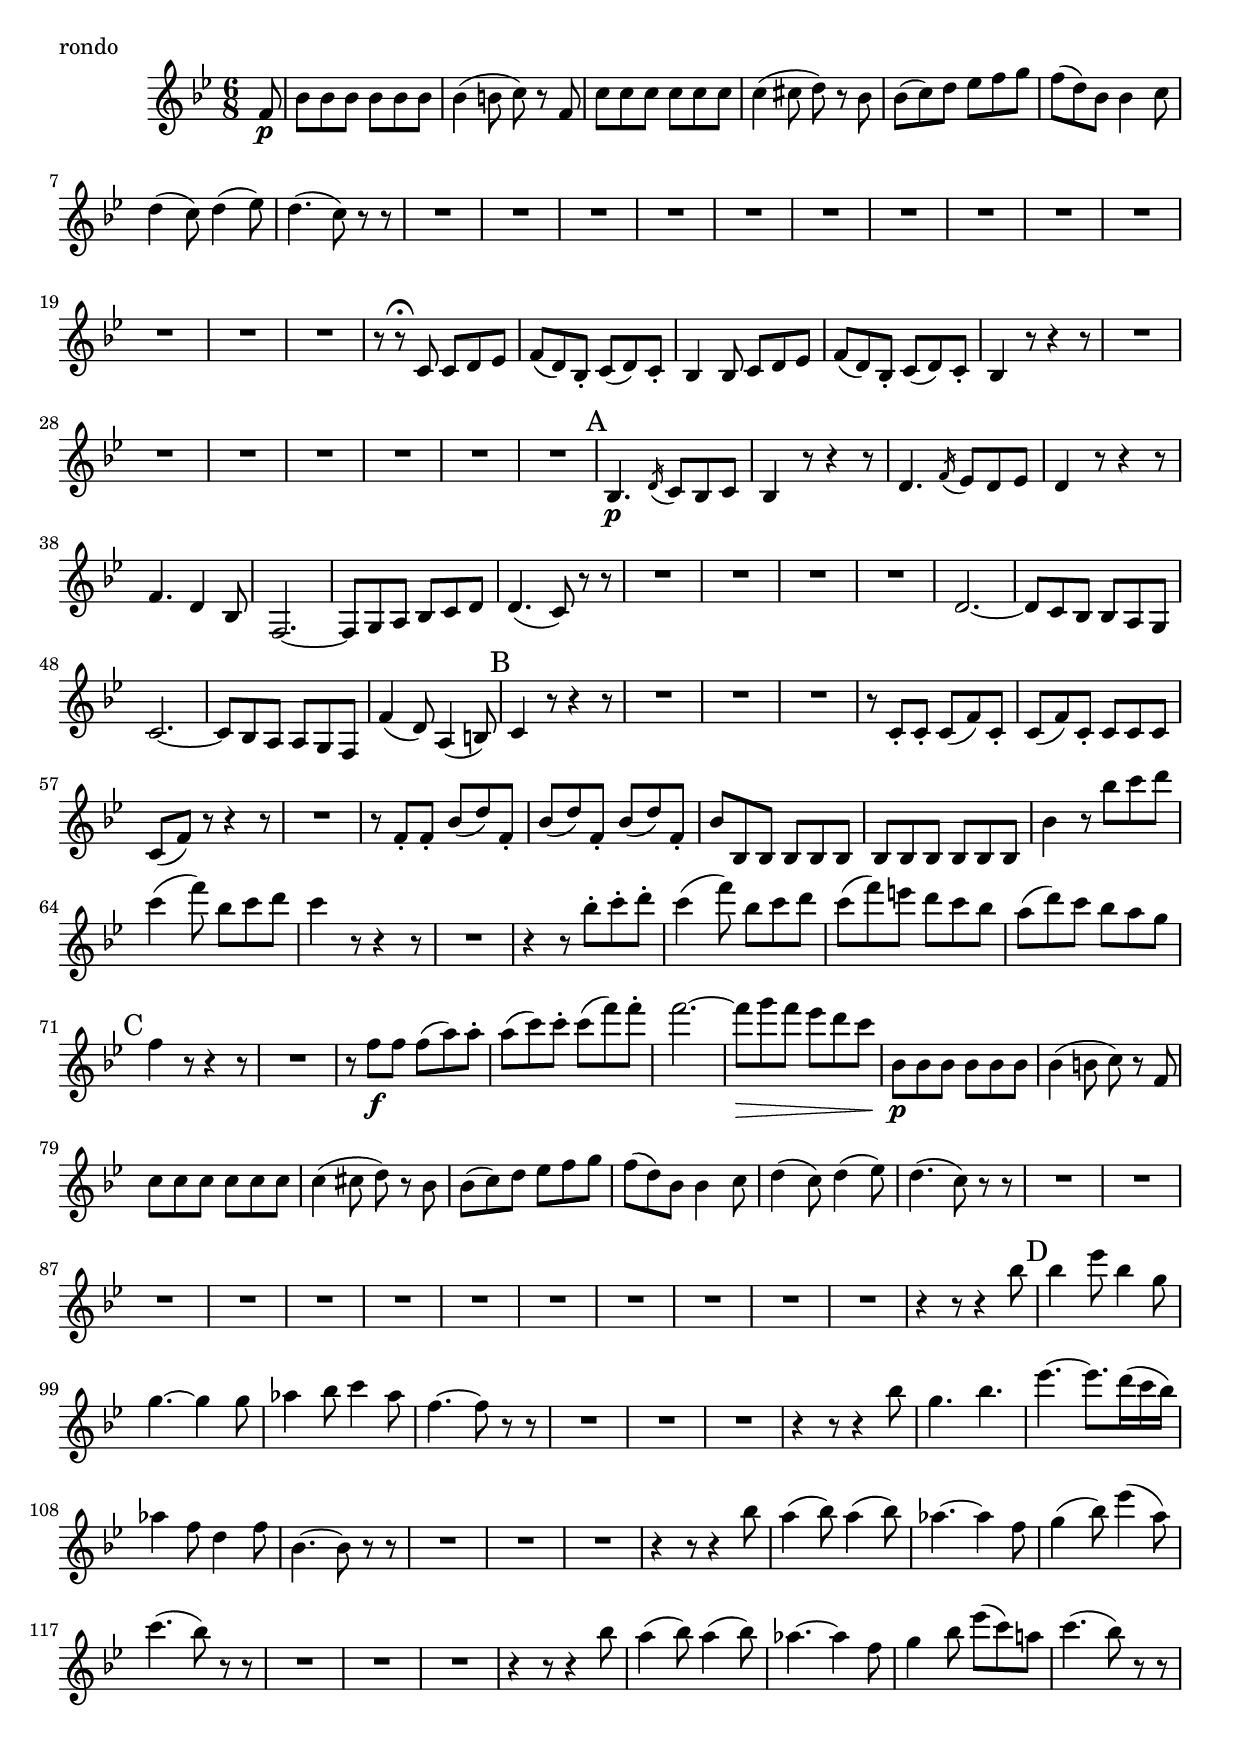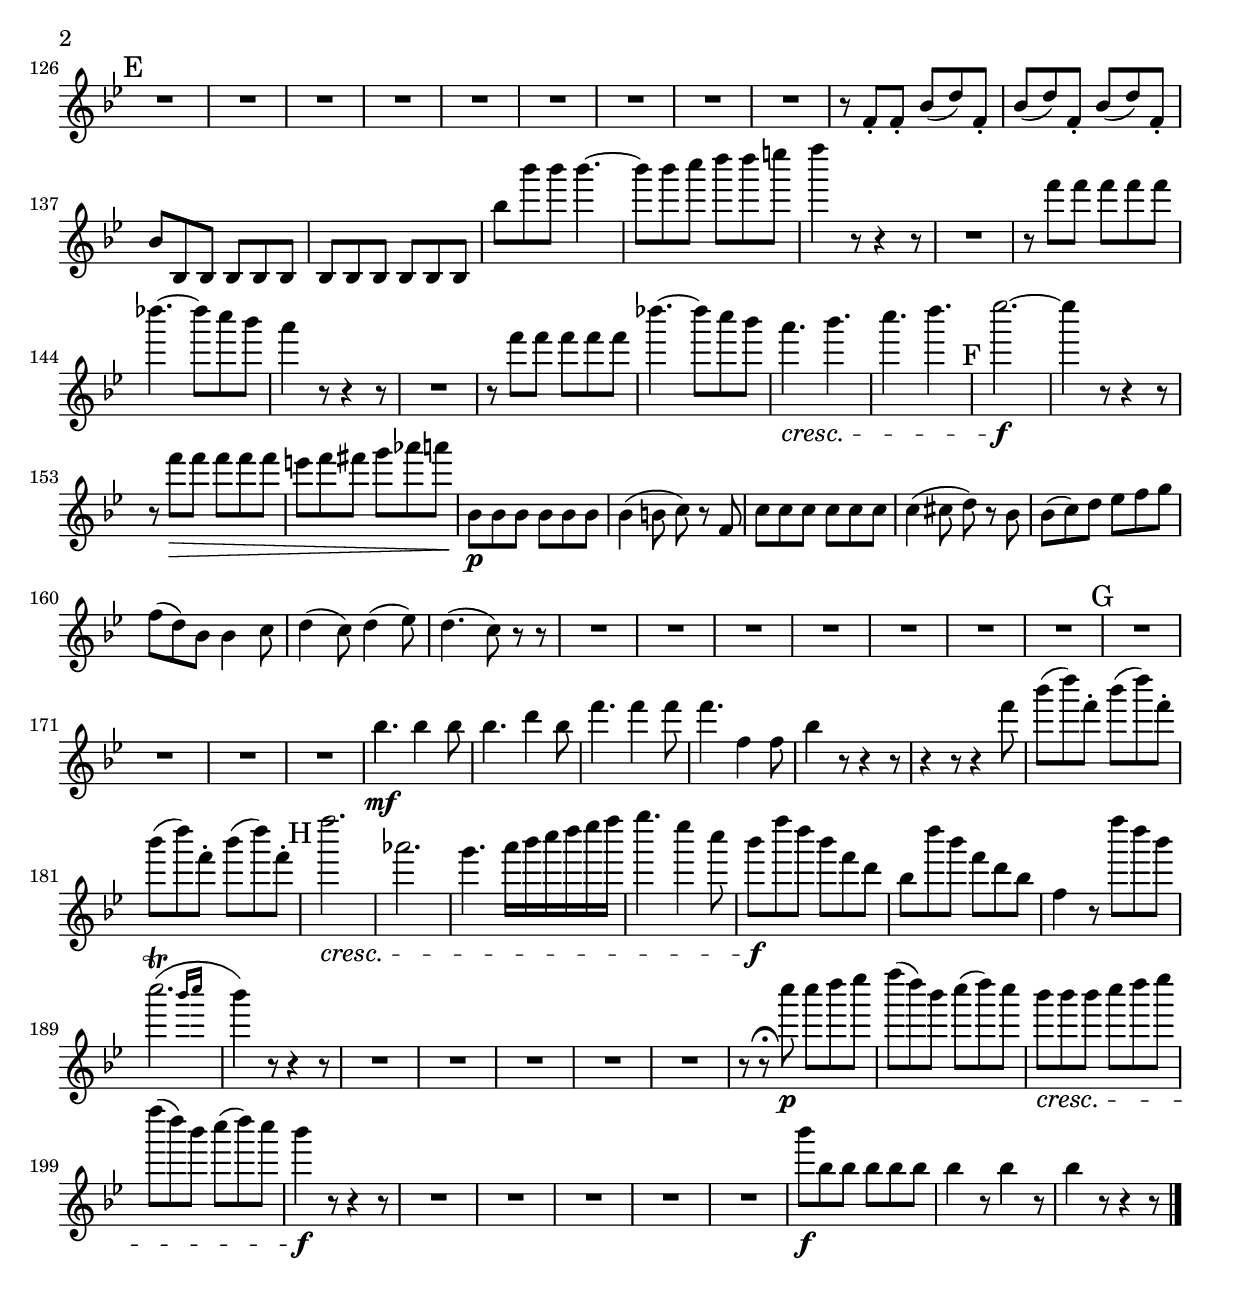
#(ly:set-option 'old-relative)
\version "2.2.0"

% \include "mozart-hrn3-defs.ly"

rondotheme = \notes \relative c' {
	 c'8[ c c]  c[ c c]
	c4( cis8  d) r g,
	 d'8[ d d]  d[ d d]
	d4( dis8  e) r c |
	 c[( d) e]  f[ g a]
	 g[ ( e) c] c4 d8
	e4( d8) e4( f8)
	e4.( d8) r r |
}

lipbreaker = \notes \relative c'
{
 	r8  g'[-. g-.]  c[( e) g,-.]
	 c[( e) g,-.]  c[( e) g,-.]
	 c[ c, c]  c[ c c]
	 c[ c c]  c[ c c]
}

rightsixteenth = { \set stemLeftBeamCount =  1
  \set stemRightBeamCount =  2 }
leftsixteenth = { \set stemLeftBeamCount =  2
  \set stemRightBeamCount =  1 }
bothsixteenth = { \set stemLeftBeamCount =  2
  \set stemRightBeamCount =  2 }

rondo = \notes 	\relative c'
{
	\partial 8
	\time 6/8
	\key c \major
	
	g'8\p |
	
	\rondotheme
	
	R2.*13 |
	r8 r^\fermata d  d[ e f]
	 g[ ( e) c-.]  d[( e) d-.]
	c4 c8  d[ e f]
	 g[( e) c-.]  d[( e) d-.]
	c4 r8 r4 r8 |
	R2.*7
	\mark  "A"
	c4.\p \grace {
  \override Stem   #'stroke-style = #"grace"
   e16( 
  \revert Stem #'stroke-style }
  d8[) c d]
	c4 r8 r4 r8
	e4. \grace {
  \override Stem   #'stroke-style = #"grace"
   g16( 
  \revert Stem #'stroke-style }
  f8[) e f]
	e4 r8 r4 r8
	g4. e4 c8
	g2.~
	 g8[ a b]  c[ d e ]
	e4.( d8) r r
	R2.*4
	e2.~ |
	 e8[ d c]  c[ b a]
	d2.~
	 d8[ c b]  b[ a g]
	g'4( e8) b4( cis8)
	\mark "B"
	d4 r8 r4 r8
	R2.*3 |
	r8  d[-. d-.]  d[( g) d-.]
	 d[( g) d-.]  d[ d d]
	 d[( g)] r r4 r8
	R2.*1
	\lipbreaker
	c4 r8  c'[ d e]
	d4( g8)  c,[ d e]
	d4 r8 r4 r8
	R2. |
	r4 r8  c[-. d-. e-.]
	d4( g8)  c,[ d e]
	 d[( g) fis]  e[ d c]
	 b[ ( e) d]  c[ b a]
	\mark "C"
	g4 r8 r4 r8
	R2. |
	%
	r8  g[\f g]  g[(  b) b-.]
	 b[( d) d-.]  d[( g) g-.]
	g2.~
	 g8[ \> a g]  f[ e d]
	<< \rondotheme
	  { s8\!\p } >>
	  
	R2.*12
	r4 r8 r4 c8
	\mark "D"
	c4 f8 c4 a8
	a4.~a4 a8
	bes4 c8 d4 bes8
	g4. ~ g8 r r
	R2.*3
	r4 r8 r4 c8
	a4. c
	f ~  f8.[ \rightsixteenth e16(  \bothsixteenth d  c)]
	bes4 g8 e4 g8
	c,4. ~ c8 r r
	R2.*3| 
	r4 r8 r4 c'8
	b4( c8) b4( c8)
	bes4. ~ bes4 g8
	a4 ( c8) f4 ( b,8)
	d4. ( c8) r r
	R2.*3| 
	r4 r8 r4 c8
	b4( c8) b4( c8)
	bes4. ~ bes4 g8
	a4 c8  f[ ( d) b!]
	d4. ( c8) r r
	\mark "E"
	R2.*9  |
	\lipbreaker 
	c8[ c' c] c4.~
	c8[ c d]  e[ e fis] 
	g4 r8 r4 r8
	R2.
	r8  g,[ g]  g[ g g] |
	es'4. ~  es8[ d c]
	b4 r8 r4 r8
	R2. |
	r8  g[ g]  g[ g g]
	es'4. ~  es8[ d c]
	\cresc b4.  c4. d4. e4.
	\mark "F"
	\endcresc
	
	f2.\f ~ |
	f4 r8 r4 r8
	r8  g,[\> g]  g[ g g]
	
	% Edition breitkopf says a-flat (silly!)
	 fis[  g gis] 
		  a[ bes b]\!

	%% EB does the slur in the Rondo differently from the 1st adn 2nd time.
	%% why. Should check with MS.
	<< \rondotheme
	  { s8\p } >>
	R2.*7
	\mark "G"
	R2.*4
	c,4.\mf c4 c8
	c4. e4 c8
	g'4. g4 g8
	g4. g,4 g8
	c4 r8 r4 r8
	r4 r8 r4 g'8
	 c[ ( e) g,-.] 	 c[ ( e) g,-.]
	 c[ ( e) g,-.] 	 c[ ( e) g,-.]
	\mark "H"
	\cresc g'2.  bes,2.
	a4.  b16[ c d e f g]
	a4. f4 d8
	\endcresc c8[\f g' e]  c[ g e]
	 c[ e' c]   g[ e c]
	g4 r8  g''8[ e c]

	
	<< d2.(\trill
	  { s2 	\grace {
  \override Stem   #'stroke-style = #"grace"
     c16[ d] 
  \revert Stem #'stroke-style }
 } >>
	
	
	 c4) r8 r4 r8
	R2.*5
	r8 r8^\fermata d8\p  d[ e f]
	 g[ ( e) c]  d[( e) d]
	\cresc  c[  c c]  d[ e f]
	 g[( e) c]  d[( e) d]
	\endcresc c4\f  r8 r4 r8
	R2.*5
	 c8[\f c, c]  c[ c c]
	c4 r8 c4 r8

        %This is technically incorrect, since we started with an 8th
	% upstep, but both eulenburg and EB do this as well.
	c4 r8 r4 r8 \bar "|."		
}

\score
{
    \notes { \transpose c' bes	\rondo }
	\header { piece = "rondo" opus = "" }
	\midi{ \tempo 4 = 100 }
	\paper { }
}

